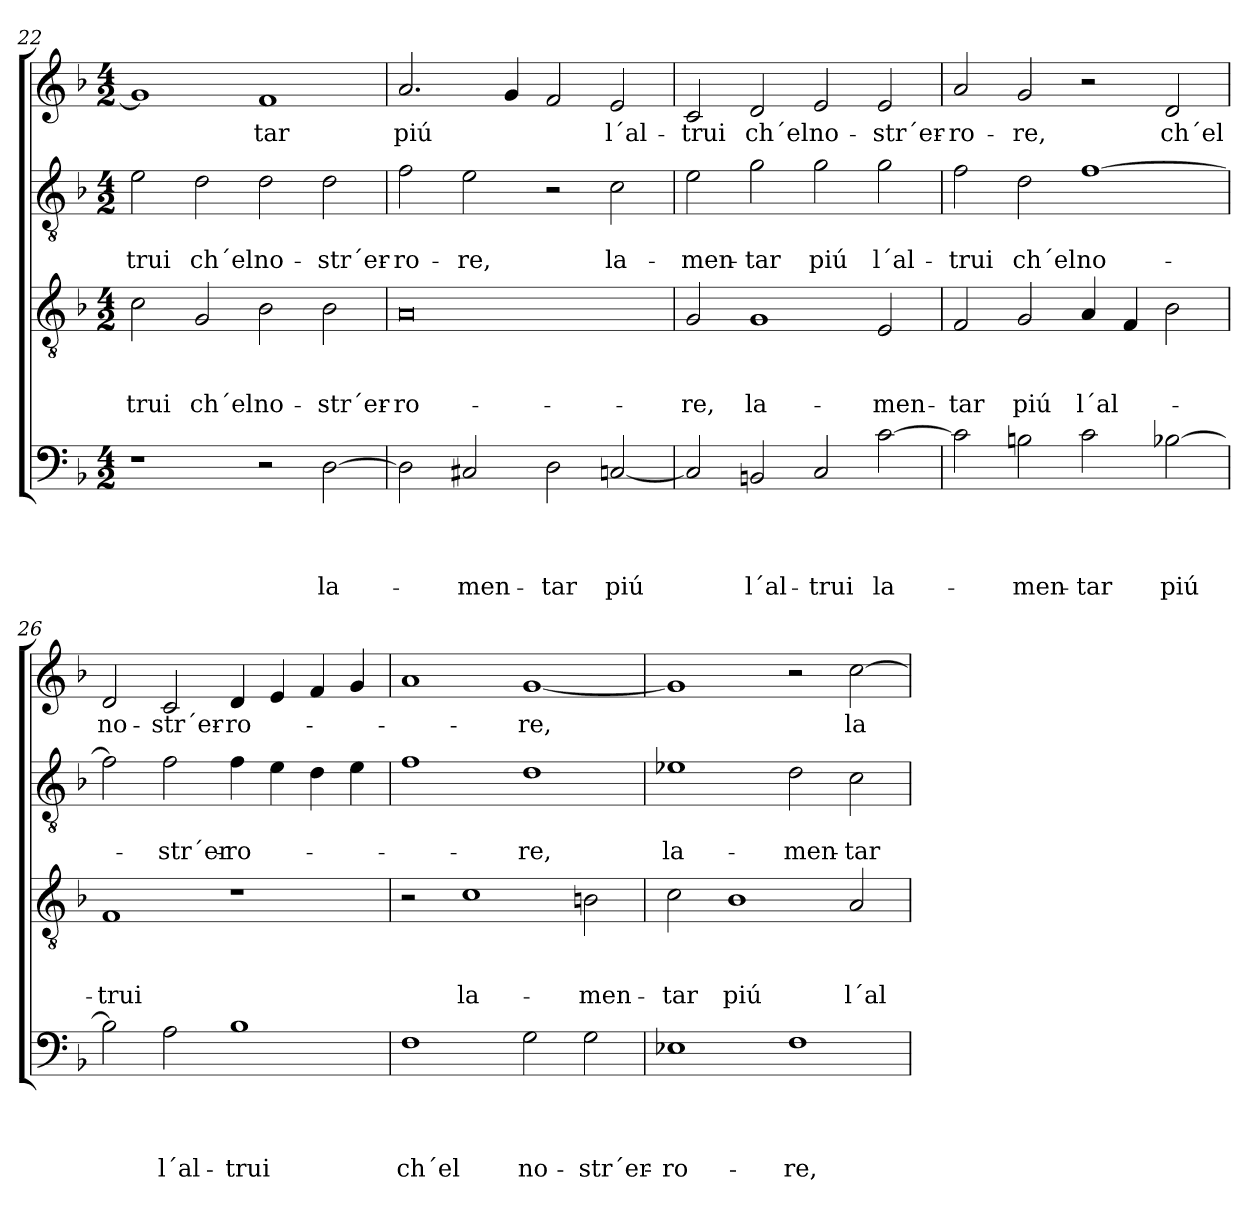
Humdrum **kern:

**kern	**text	**text	**text	**text	**kern	**text	**text	**text	**kern	**text	**text	**kern	**text
*part4	*part4	*part4	*part4	*part4	*part3	*part3	*part3	*part3	*part2	*part2	*part2	*part1	*part1
*staff4	*staff4	*staff4	*staff4	*staff4	*staff3	*staff3	*staff3	*staff3	*staff2	*staff2	*staff2	*staff1	*staff1
*clefF4	*	*	*	*	*clefGv2	*	*	*	*clefGv2	*	*	*clefG2	*
*k[b-]	*	*	*	*	*k[b-]	*	*	*	*k[b-]	*	*	*k[b-]	*
*F:	*	*	*	*	*F:	*	*	*	*F:	*	*	*F:	*
*M4/2	*	*	*	*	*M4/2	*	*	*	*M4/2	*	*	*M4/2	*
=22	=22	=22	=22	=22	=22	=22	=22	=22	=22	=22	=22	=22	=22
!	!	!	!	!	!	!	!	!LO:LY:b	!	!	!LO:LY:b	!	!
1r	.	.	.	.	2c\	.	.	-trui	2e\	.	-trui	1g]	.
!	!	!	!	!	!	!	!	!LO:LY:b	!	!	!LO:LY:b	!	!
.	.	.	.	.	2G/	.	.	ch´el	2d\	.	ch´el	.	.
!	!	!	!	!	!	!	!	!LO:LY:b	!	!	!LO:LY:b	!	!LO:LY:b
2r	.	.	.	.	2B-\	.	.	no-	2d\	.	no-	1f	-tar
!	!	!	!	!LO:LY:b	!	!	!	!LO:LY:b	!	!	!LO:LY:b	!	!
[2D\	.	.	.	la-	2B-\	.	.	-str´er-	2d\	.	-str´er-	.	.
=23	=23	=23	=23	=23	=23	=23	=23	=23	=23	=23	=23	=23	=23
!	!	!	!	!	!	!	!	!LO:LY:b	!	!	!LO:LY:b	!	!LO:LY:b
2D\]	.	.	.	.	0A	.	.	-ro-	2f\	.	-ro-	2.a/	piú
!	!	!	!	!LO:LY:b	!	!	!	!	!	!	!LO:LY:b	!	!
2C#X/	.	.	.	-men-	.	.	.	.	2e\	.	-re,	.	.
.	.	.	.	.	.	.	.	.	.	.	.	4g/	.
!	!	!	!	!LO:LY:b	!	!	!	!	!	!	!	!	!
2D\	.	.	.	-tar	.	.	.	.	2r	.	.	2f/	.
!	!	!	!	!LO:LY:b	!	!	!	!	!	!	!LO:LY:b	!	!LO:LY:b
[2Cn/	.	.	.	piú	.	.	.	.	2c\	.	la-	2e/	l´al-
!!LO:PB:g=z
=24	=24	=24	=24	=24	=24	=24	=24	=24	=24	=24	=24	=24	=24
!	!	!	!	!	!	!	!	!LO:LY:b	!	!	!LO:LY:b	!	!LO:LY:b
2C/]	.	.	.	.	2G/	.	.	-re,	2e\	.	-men-	2c/	-trui
!	!	!	!	!LO:LY:b	!	!	!	!LO:LY:b	!	!	!LO:LY:b	!	!LO:LY:b
2BBn/	.	.	.	l´al-	1G	.	.	la-	2g\	.	-tar	2d/	ch´el
!	!	!	!	!LO:LY:b	!	!	!	!	!	!	!LO:LY:b	!	!LO:LY:b
2C/	.	.	.	-trui	.	.	.	.	2g\	.	piú	2e/	no-
!	!	!	!	!LO:LY:b	!	!	!	!LO:LY:b	!	!	!LO:LY:b	!	!LO:LY:b
[2c\	.	.	.	la-	2E/	.	.	-men-	2g\	.	l´al-	2e/	-str´er-
=25	=25	=25	=25	=25	=25	=25	=25	=25	=25	=25	=25	=25	=25
!	!	!	!	!	!	!	!	!LO:LY:b	!	!	!LO:LY:b	!	!LO:LY:b
2c\]	.	.	.	.	2F/	.	.	-tar	2f\	.	-trui	2a/	-ro-
!	!	!	!	!LO:LY:b	!	!	!	!LO:LY:b	!	!	!LO:LY:b	!	!LO:LY:b
2Bn\	.	.	.	-men-	2G/	.	.	piú	2d\	.	ch´el	2g/	-re,
!	!	!	!	!LO:LY:b	!	!	!	!LO:LY:b	!	!	!LO:LY:b	!	!
2c\	.	.	.	-tar	4A/	.	.	l´al-	[1f	.	no-	2r	.
.	.	.	.	.	4F/	.	.	.	.	.	.	.	.
!	!	!	!	!LO:LY:b	!	!	!	!	!	!	!	!	!LO:LY:b
[2B-X\	.	.	.	piú	2B-\	.	.	.	.	.	.	2d/	ch´el
=26	=26	=26	=26	=26	=26	=26	=26	=26	=26	=26	=26	=26	=26
!	!	!	!	!	!	!	!	!LO:LY:b	!	!	!	!	!LO:LY:b
2B-\]	.	.	.	.	1F	.	.	-trui	2f\]	.	.	2d/	no-
!	!	!	!	!LO:LY:b	!	!	!	!	!	!	!LO:LY:b	!	!LO:LY:b
2A\	.	.	.	l´al-	.	.	.	.	2f\	.	-str´er-	2c/	-str´er-
!	!	!	!	!LO:LY:b	!	!	!	!	!	!	!LO:LY:b	!	!LO:LY:b
1B-	.	.	.	-trui	1r	.	.	.	4f\	.	-ro-	4d/	-ro-
.	.	.	.	.	.	.	.	.	4e\	.	.	4e/	.
.	.	.	.	.	.	.	.	.	4d\	.	.	4f/	.
.	.	.	.	.	.	.	.	.	4e\	.	.	4g/	.
=27	=27	=27	=27	=27	=27	=27	=27	=27	=27	=27	=27	=27	=27
!	!	!	!	!LO:LY:b	!	!	!	!	!	!	!	!	!
1F	.	.	.	ch´el	2r	.	.	.	1f	.	.	1a	.
!	!	!	!	!	!	!	!	!LO:LY:b	!	!	!	!	!
.	.	.	.	.	1c	.	.	la-	.	.	.	.	.
!	!	!	!	!LO:LY:b	!	!	!	!	!	!	!LO:LY:b	!	!LO:LY:b
2G\	.	.	.	no-	.	.	.	.	1d	.	-re,	[1g	-re,
!	!	!	!	!LO:LY:b	!	!	!	!LO:LY:b	!	!	!	!	!
2G\	.	.	.	-str´er-	2Bn\	.	.	-men-	.	.	.	.	.
=28	=28	=28	=28	=28	=28	=28	=28	=28	=28	=28	=28	=28	=28
!	!	!	!	!LO:LY:b	!	!	!	!LO:LY:b	!	!	!LO:LY:b	!	!
1E-X	.	.	.	-ro-	2c\	.	.	-tar	1e-X	.	la-	1g]	.
!	!	!	!	!	!	!	!	!LO:LY:b	!	!	!	!	!
.	.	.	.	.	1B-	.	.	piú	.	.	.	.	.
!	!	!	!	!LO:LY:b	!	!	!	!	!	!	!LO:LY:b	!	!
1F	.	.	.	-re,	.	.	.	.	2d\	.	-men-	2r	.
!	!	!	!	!	!	!	!	!LO:LY:b	!	!	!LO:LY:b	!	!LO:LY:b
.	.	.	.	.	2A/	.	.	l´al-	2c\	.	-tar	[2cc\	la-
=	=	=	=	=	=	=	=	=	=	=	=	=	=
*-	*-	*-	*-	*-	*-	*-	*-	*-	*-	*-	*-	*-	*-
